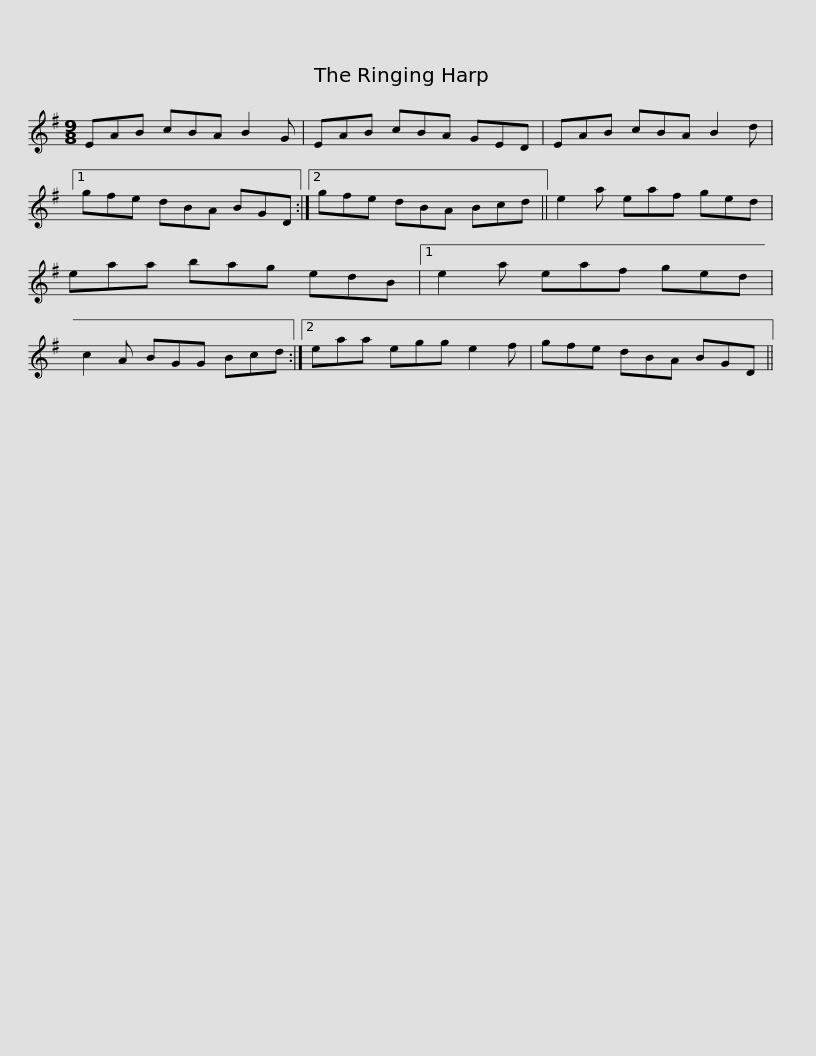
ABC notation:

X:1
L:1/8
M:9/8
I:linebreak $
K:G
V:1 treble
V:1
 EAB cBA B2 G | EAB cBA GED | EAB cBA B2 d |1 gfe dBA BGD :|2 gfe dBA Bcd ||$ %5
 e2 a eaf ged | eaa bag edB |1 e2 a eaf ged | c2 A BGG Bcd :|2 eaa egg e2 f |$ %10
 gfe dBA BGD || %11
